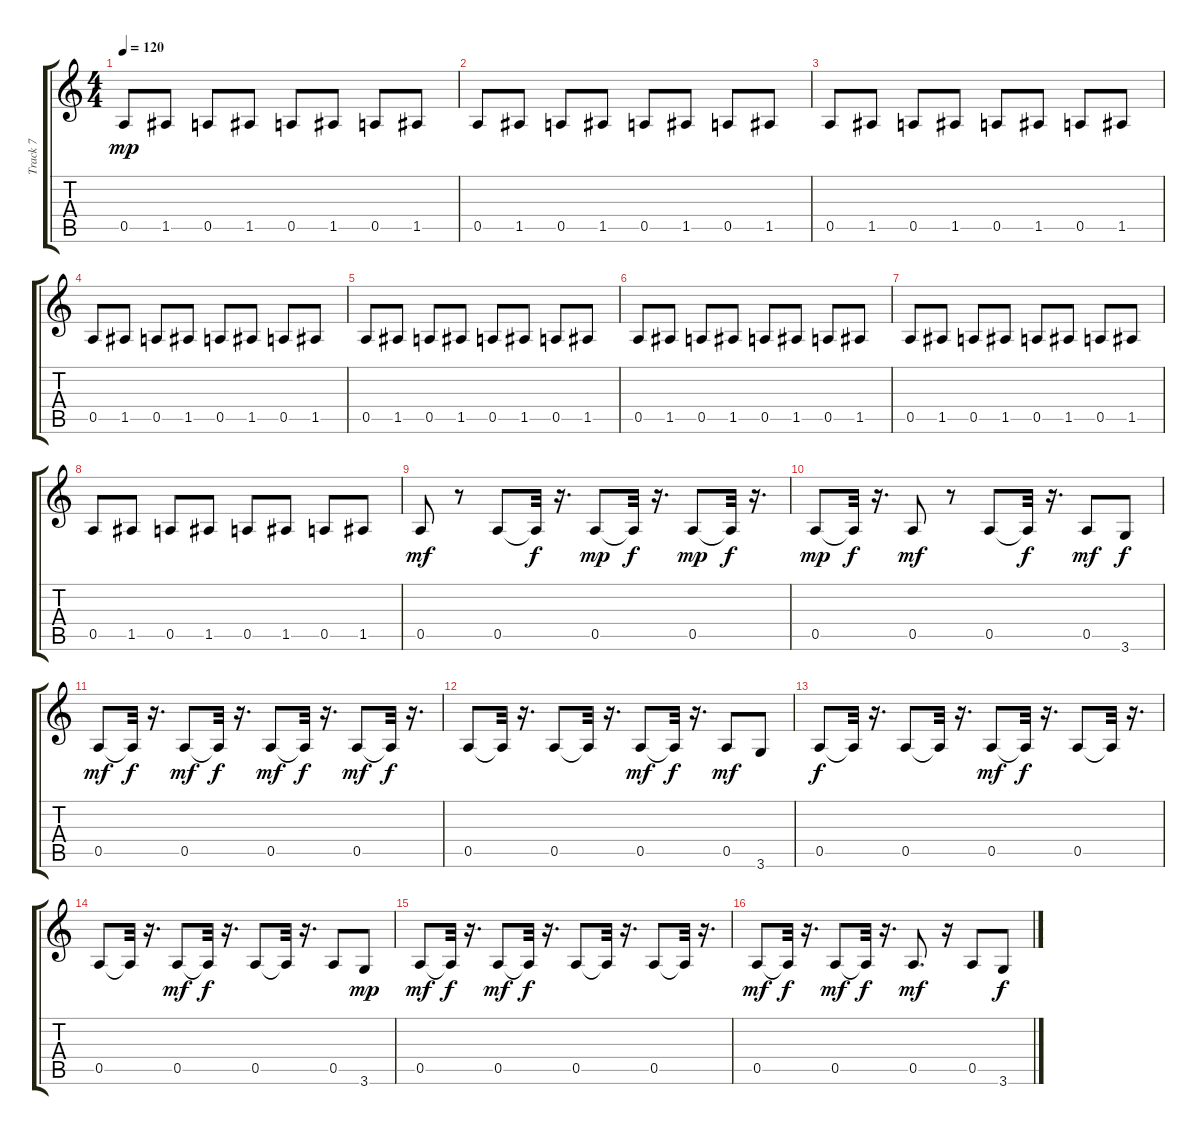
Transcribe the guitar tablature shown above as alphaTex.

\track ("Track 7" "Track 7") {instrument electricbassfinger}
\staff {score tabs}
\tuning (E4 B3 G3 D3 A2 E2) {hide}
\ts (4 4)
\tempo 120
\clef g2
\ks c
0.5.8{dy mp} 1.5.8 0.5.8 1.5.8 0.5.8 1.5.8 0.5.8 1.5.8 |
0.5.8 1.5.8 0.5.8 1.5.8 0.5.8 1.5.8 0.5.8 1.5.8 |
0.5.8 1.5.8 0.5.8 1.5.8 0.5.8 1.5.8 0.5.8 1.5.8 |
0.5.8 1.5.8 0.5.8 1.5.8 0.5.8 1.5.8 0.5.8 1.5.8 |
0.5.8 1.5.8 0.5.8 1.5.8 0.5.8 1.5.8 0.5.8 1.5.8 |
0.5.8 1.5.8 0.5.8 1.5.8 0.5.8 1.5.8 0.5.8 1.5.8 |
0.5.8 1.5.8 0.5.8 1.5.8 0.5.8 1.5.8 0.5.8 1.5.8 |
0.5.8 1.5.8 0.5.8 1.5.8 0.5.8 1.5.8 0.5.8 1.5.8 |
0.5.8{dy mf} r.8 0.5.8 0.5{t}.32{dy f} r.16{d} 0.5.8{dy mp} 0.5{t}.32{dy f} r.16{d} 0.5.8{dy mp} 0.5{t}.32{dy f} r.16{d} |
0.5.8{dy mp} 0.5{t}.32{dy f} r.16{d} 0.5.8{dy mf} r.8 0.5.8 0.5{t}.32{dy f} r.16{d} 0.5.8{dy mf} 3.6.8{dy f} |
0.5.8{dy mf} 0.5{t}.32{dy f} r.16{d} 0.5.8{dy mf} 0.5{t}.32{dy f} r.16{d} 0.5.8{dy mf} 0.5{t}.32{dy f} r.16{d} 0.5.8{dy mf} 0.5{t}.32{dy f} r.16{d} |
0.5.8 0.5{t}.32 r.16{d} 0.5.8 0.5{t}.32 r.16{d} 0.5.8{dy mf} 0.5{t}.32{dy f} r.16{d} 0.5.8{dy mf} 3.6.8 |
0.5.8{dy f} 0.5{t}.32 r.16{d} 0.5.8 0.5{t}.32 r.16{d} 0.5.8{dy mf} 0.5{t}.32{dy f} r.16{d} 0.5.8 0.5{t}.32 r.16{d} |
0.5.8 0.5{t}.32 r.16{d} 0.5.8{dy mf} 0.5{t}.32{dy f} r.16{d} 0.5.8 0.5{t}.32 r.16{d} 0.5.8 3.6.8{dy mp} |
0.5.8{dy mf} 0.5{t}.32{dy f} r.16{d} 0.5.8{dy mf} 0.5{t}.32{dy f} r.16{d} 0.5.8 0.5{t}.32 r.16{d} 0.5.8 0.5{t}.32 r.16{d} |
0.5.8{dy mf} 0.5{t}.32{dy f} r.16{d} 0.5.8{dy mf} 0.5{t}.32{dy f} r.16{d} 0.5.8{d dy mf} r.16 0.5.8 3.6.8{dy f}
